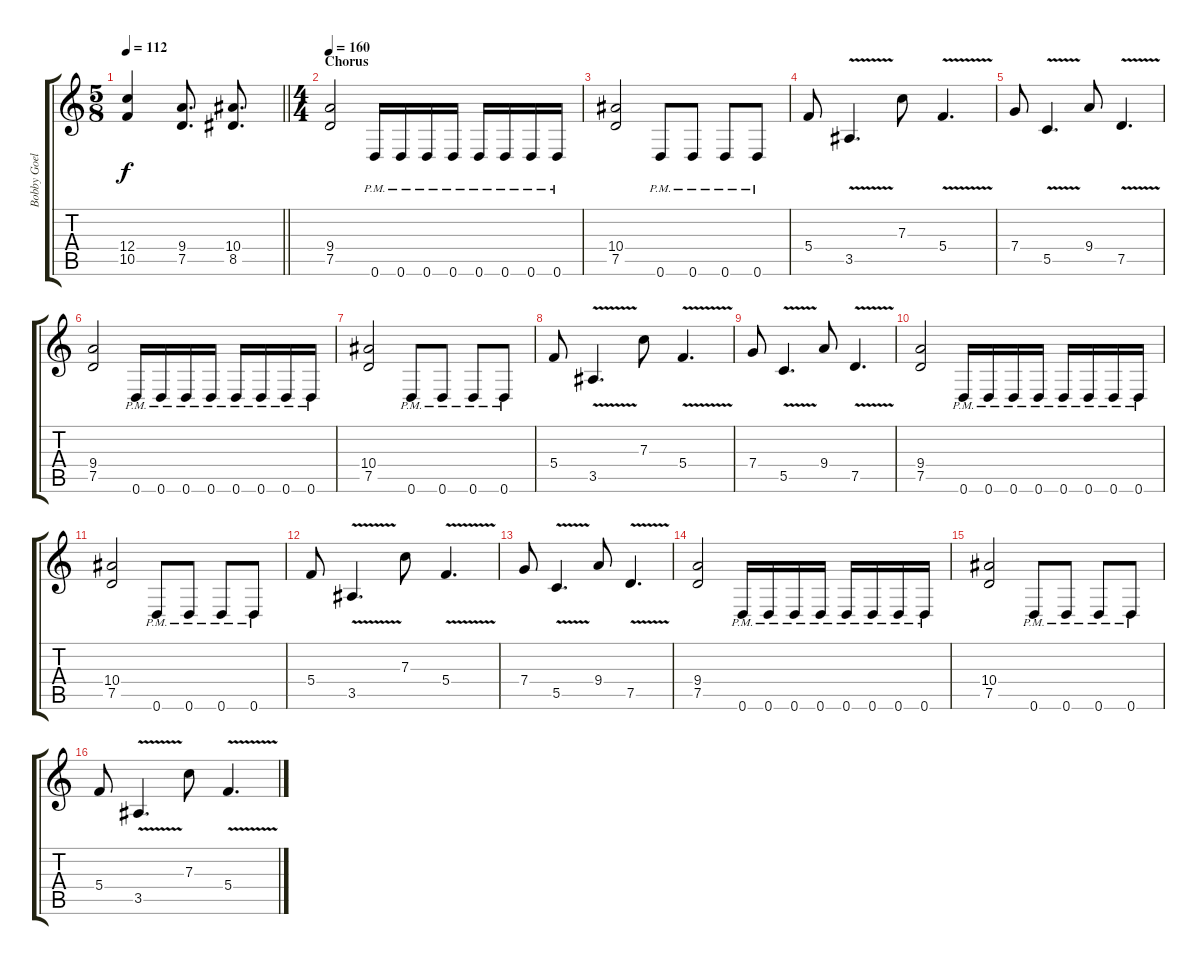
\track ("Bobby Goelble" "Bobby Goel") {instrument distortionguitar}
\staff {score tabs}
\tuning (D4 A3 F3 C3 G2 D2) {hide}
\ts (5 8)
\tempo 112
\clef g2
\barLineRight lightlight
\ks c
(12.4 10.5).4{dy f} (9.4 7.5).8{d} (10.4 8.5).8{d} |
\ts (4 4)
\section ("" "Chorus")
\tempo 160
(9.4 7.5).2 0.6{pm}.16 0.6{pm}.16 0.6{pm}.16 0.6{pm}.16 0.6{pm}.16 0.6{pm}.16 0.6{pm}.16 0.6{pm}.16 |
(10.4 7.5).2 0.6{pm}.8 0.6{pm}.8 0.6{pm}.8 0.6{pm}.8 |
5.4.8 3.5{v}.4{d} 7.3.8 5.4{v}.4{d} |
7.4.8 5.5{v}.4{d} 9.4.8 7.5{v}.4{d} |
(9.4 7.5).2 0.6{pm}.16 0.6{pm}.16 0.6{pm}.16 0.6{pm}.16 0.6{pm}.16 0.6{pm}.16 0.6{pm}.16 0.6{pm}.16 |
(10.4 7.5).2 0.6{pm}.8 0.6{pm}.8 0.6{pm}.8 0.6{pm}.8 |
5.4.8 3.5{v}.4{d} 7.3.8 5.4{v}.4{d} |
7.4.8 5.5{v}.4{d} 9.4.8 7.5{v}.4{d} |
(9.4 7.5).2 0.6{pm}.16 0.6{pm}.16 0.6{pm}.16 0.6{pm}.16 0.6{pm}.16 0.6{pm}.16 0.6{pm}.16 0.6{pm}.16 |
(10.4 7.5).2 0.6{pm}.8 0.6{pm}.8 0.6{pm}.8 0.6{pm}.8 |
5.4.8 3.5{v}.4{d} 7.3.8 5.4{v}.4{d} |
7.4.8 5.5{v}.4{d} 9.4.8 7.5{v}.4{d} |
(9.4 7.5).2 0.6{pm}.16 0.6{pm}.16 0.6{pm}.16 0.6{pm}.16 0.6{pm}.16 0.6{pm}.16 0.6{pm}.16 0.6{pm}.16 |
(10.4 7.5).2 0.6{pm}.8 0.6{pm}.8 0.6{pm}.8 0.6{pm}.8 |
5.4.8 3.5{v}.4{d} 7.3.8 5.4{v}.4{d}
